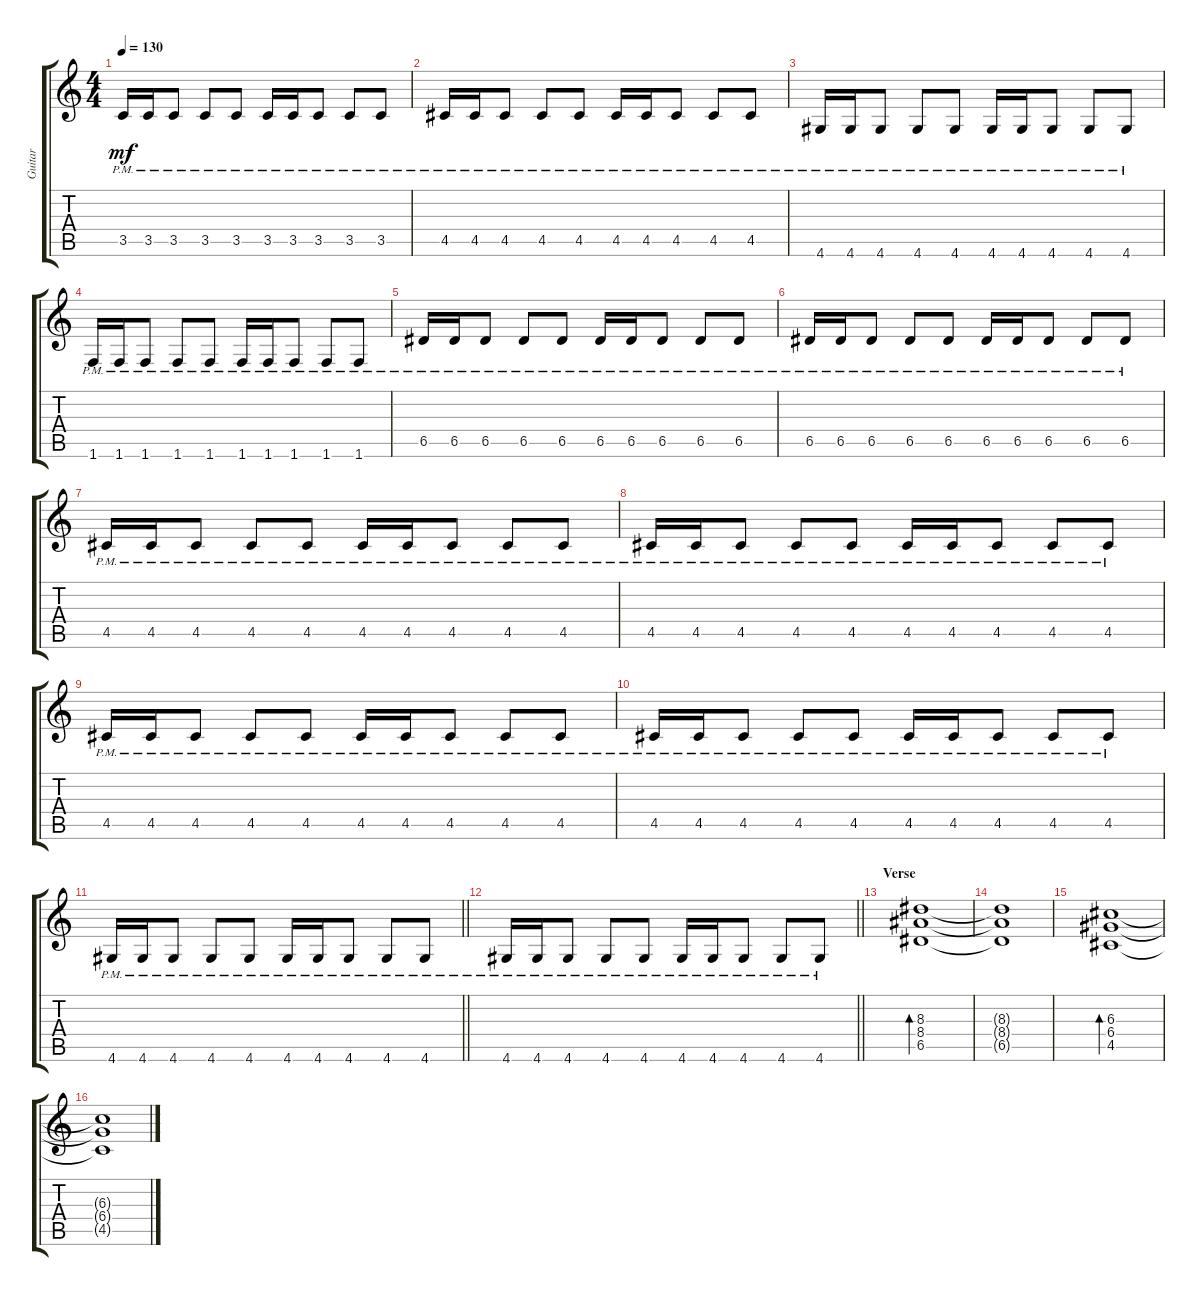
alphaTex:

\track ("Guitar" "Guitar") {instrument electricguitarclean}
\staff {score tabs}
\tuning (E4 B3 G3 D3 A2 E2) {hide}
\ts (4 4)
\tempo 130
\clef g2
\ks c
3.5{pm}.16{dy mf} 3.5{pm}.16 3.5{pm}.8 3.5{pm}.8 3.5{pm}.8 3.5{pm}.16 3.5{pm}.16 3.5{pm}.8 3.5{pm}.8 3.5{pm}.8 |
4.5{pm}.16 4.5{pm}.16 4.5{pm}.8 4.5{pm}.8 4.5{pm}.8 4.5{pm}.16 4.5{pm}.16 4.5{pm}.8 4.5{pm}.8 4.5{pm}.8 |
4.6{pm}.16 4.6{pm}.16 4.6{pm}.8 4.6{pm}.8 4.6{pm}.8 4.6{pm}.16 4.6{pm}.16 4.6{pm}.8 4.6{pm}.8 4.6{pm}.8 |
1.6{pm}.16 1.6{pm}.16 1.6{pm}.8 1.6{pm}.8 1.6{pm}.8 1.6{pm}.16 1.6{pm}.16 1.6{pm}.8 1.6{pm}.8 1.6{pm}.8 |
6.5{pm}.16 6.5{pm}.16 6.5{pm}.8 6.5{pm}.8 6.5{pm}.8 6.5{pm}.16 6.5{pm}.16 6.5{pm}.8 6.5{pm}.8 6.5{pm}.8 |
6.5{pm}.16 6.5{pm}.16 6.5{pm}.8 6.5{pm}.8 6.5{pm}.8 6.5{pm}.16 6.5{pm}.16 6.5{pm}.8 6.5{pm}.8 6.5{pm}.8 |
4.5{pm}.16 4.5{pm}.16 4.5{pm}.8 4.5{pm}.8 4.5{pm}.8 4.5{pm}.16 4.5{pm}.16 4.5{pm}.8 4.5{pm}.8 4.5{pm}.8 |
4.5{pm}.16 4.5{pm}.16 4.5{pm}.8 4.5{pm}.8 4.5{pm}.8 4.5{pm}.16 4.5{pm}.16 4.5{pm}.8 4.5{pm}.8 4.5{pm}.8 |
4.5{pm}.16 4.5{pm}.16 4.5{pm}.8 4.5{pm}.8 4.5{pm}.8 4.5{pm}.16 4.5{pm}.16 4.5{pm}.8 4.5{pm}.8 4.5{pm}.8 |
4.5{pm}.16 4.5{pm}.16 4.5{pm}.8 4.5{pm}.8 4.5{pm}.8 4.5{pm}.16 4.5{pm}.16 4.5{pm}.8 4.5{pm}.8 4.5{pm}.8 |
\barLineRight lightlight
4.6{pm}.16 4.6{pm}.16 4.6{pm}.8 4.6{pm}.8 4.6{pm}.8 4.6{pm}.16 4.6{pm}.16 4.6{pm}.8 4.6{pm}.8 4.6{pm}.8 |
\barLineRight lightlight
4.6{pm}.16 4.6{pm}.16 4.6{pm}.8 4.6{pm}.8 4.6{pm}.8 4.6{pm}.16 4.6{pm}.16 4.6{pm}.8 4.6{pm}.8 4.6{pm}.8 |
\section ("" "Verse")
(8.3 8.4 6.5).1{bd 240} |
(8.3{t} 8.4{t} 6.5{t}).1 |
(6.3 6.4 4.5).1{bd 240} |
(6.3{t} 6.4{t} 4.5{t}).1
